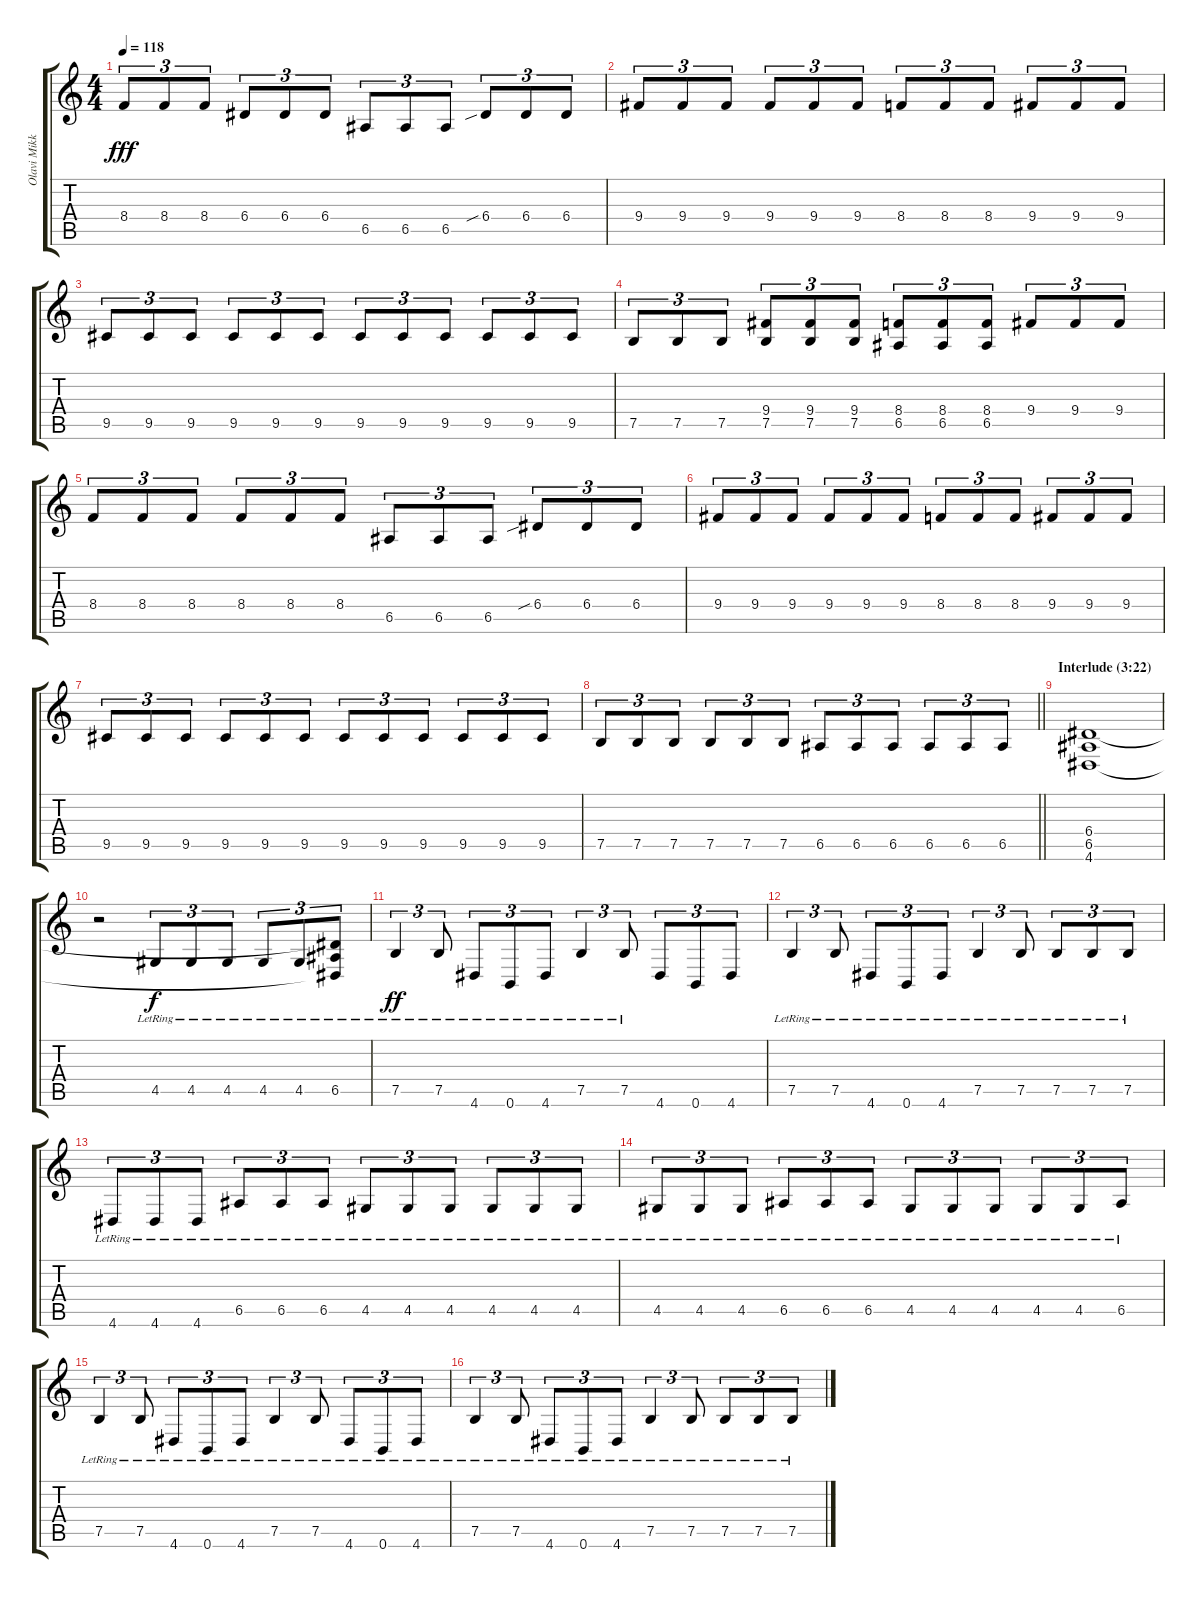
\track ("Olavi Mikkonen" "Olavi Mikk") {instrument distortionguitar}
\staff {score tabs}
\tuning (B3 Gb3 D3 A2 E2 B1) {hide}
\ts (4 4)
\tempo 118
\clef g2
\ks c
8.4.8{tu (3 2) dy fff} 8.4.8{tu (3 2)} 8.4.8{tu (3 2)} 6.4.8{tu (3 2)} 6.4.8{tu (3 2)} 6.4.8{tu (3 2)} 6.5.8{tu (3 2)} 6.5.8{tu (3 2)} 6.5.8{tu (3 2)} 6.4{sib}.8{tu (3 2)} 6.4.8{tu (3 2)} 6.4.8{tu (3 2)} |
9.4.8{tu (3 2)} 9.4.8{tu (3 2)} 9.4.8{tu (3 2)} 9.4.8{tu (3 2)} 9.4.8{tu (3 2)} 9.4.8{tu (3 2)} 8.4.8{tu (3 2)} 8.4.8{tu (3 2)} 8.4.8{tu (3 2)} 9.4.8{tu (3 2)} 9.4.8{tu (3 2)} 9.4.8{tu (3 2)} |
9.5.8{tu (3 2)} 9.5.8{tu (3 2)} 9.5.8{tu (3 2)} 9.5.8{tu (3 2)} 9.5.8{tu (3 2)} 9.5.8{tu (3 2)} 9.5.8{tu (3 2)} 9.5.8{tu (3 2)} 9.5.8{tu (3 2)} 9.5.8{tu (3 2)} 9.5.8{tu (3 2)} 9.5.8{tu (3 2)} |
7.5.8{tu (3 2)} 7.5.8{tu (3 2)} 7.5.8{tu (3 2)} (9.4 7.5).8{tu (3 2)} (9.4 7.5).8{tu (3 2)} (9.4 7.5).8{tu (3 2)} (8.4 6.5).8{tu (3 2)} (8.4 6.5).8{tu (3 2)} (8.4 6.5).8{tu (3 2)} 9.4.8{tu (3 2)} 9.4.8{tu (3 2)} 9.4.8{tu (3 2)} |
8.4.8{tu (3 2)} 8.4.8{tu (3 2)} 8.4.8{tu (3 2)} 8.4.8{tu (3 2)} 8.4.8{tu (3 2)} 8.4.8{tu (3 2)} 6.5.8{tu (3 2)} 6.5.8{tu (3 2)} 6.5.8{tu (3 2)} 6.4{sib}.8{tu (3 2)} 6.4.8{tu (3 2)} 6.4.8{tu (3 2)} |
9.4.8{tu (3 2)} 9.4.8{tu (3 2)} 9.4.8{tu (3 2)} 9.4.8{tu (3 2)} 9.4.8{tu (3 2)} 9.4.8{tu (3 2)} 8.4.8{tu (3 2)} 8.4.8{tu (3 2)} 8.4.8{tu (3 2)} 9.4.8{tu (3 2)} 9.4.8{tu (3 2)} 9.4.8{tu (3 2)} |
9.5.8{tu (3 2)} 9.5.8{tu (3 2)} 9.5.8{tu (3 2)} 9.5.8{tu (3 2)} 9.5.8{tu (3 2)} 9.5.8{tu (3 2)} 9.5.8{tu (3 2)} 9.5.8{tu (3 2)} 9.5.8{tu (3 2)} 9.5.8{tu (3 2)} 9.5.8{tu (3 2)} 9.5.8{tu (3 2)} |
\barLineRight lightlight
7.5.8{tu (3 2)} 7.5.8{tu (3 2)} 7.5.8{tu (3 2)} 7.5.8{tu (3 2)} 7.5.8{tu (3 2)} 7.5.8{tu (3 2)} 6.5.8{tu (3 2)} 6.5.8{tu (3 2)} 6.5.8{tu (3 2)} 6.5.8{tu (3 2)} 6.5.8{tu (3 2)} 6.5.8{tu (3 2)} |
\section ("" "Interlude (3:22)")
(6.4 6.5 4.6).1 |
r.2{volume 2} 4.5{lr}.8{tu (3 2) dy f volume 5} 4.5{lr}.8{tu (3 2)} 4.5{lr}.8{tu (3 2)} 4.5{lr}.8{tu (3 2)} 4.5{lr}.8{tu (3 2)} (6.4{t} 6.5{lr} 4.6{t}).8{tu (3 2)} |
7.5{lr}.4{tu (3 2) dy ff volume 5} 7.5{lr}.8{tu (3 2)} 4.6{lr}.8{tu (3 2)} 0.6{lr}.8{tu (3 2)} 4.6{lr}.8{tu (3 2)} 7.5{lr}.4{tu (3 2)} 7.5{lr}.8{tu (3 2)} 4.6.8{tu (3 2)} 0.6.8{tu (3 2)} 4.6.8{tu (3 2)} |
7.5{lr}.4{tu (3 2)} 7.5{lr}.8{tu (3 2)} 4.6{lr}.8{tu (3 2)} 0.6{lr}.8{tu (3 2)} 4.6{lr}.8{tu (3 2)} 7.5{lr}.4{tu (3 2)} 7.5{lr}.8{tu (3 2)} 7.5{lr}.8{tu (3 2)} 7.5{lr}.8{tu (3 2)} 7.5{lr}.8{tu (3 2)} |
4.6{lr}.8{tu (3 2) volume 5} 4.6{lr}.8{tu (3 2)} 4.6{lr}.8{tu (3 2)} 6.5{lr}.8{tu (3 2)} 6.5{lr}.8{tu (3 2)} 6.5{lr}.8{tu (3 2)} 4.5{lr}.8{tu (3 2)} 4.5{lr}.8{tu (3 2)} 4.5{lr}.8{tu (3 2)} 4.5{lr}.8{tu (3 2)} 4.5{lr}.8{tu (3 2)} 4.5{lr}.8{tu (3 2)} |
4.5{lr}.8{tu (3 2)} 4.5{lr}.8{tu (3 2)} 4.5{lr}.8{tu (3 2)} 6.5{lr}.8{tu (3 2)} 6.5{lr}.8{tu (3 2)} 6.5{lr}.8{tu (3 2)} 4.5{lr}.8{tu (3 2)} 4.5{lr}.8{tu (3 2)} 4.5{lr}.8{tu (3 2)} 4.5{lr}.8{tu (3 2)} 4.5{lr}.8{tu (3 2)} 6.5{lr}.8{tu (3 2)} |
7.5{lr}.4{tu (3 2)} 7.5{lr}.8{tu (3 2)} 4.6{lr}.8{tu (3 2)} 0.6{lr}.8{tu (3 2)} 4.6{lr}.8{tu (3 2)} 7.5{lr}.4{tu (3 2)} 7.5{lr}.8{tu (3 2)} 4.6{lr}.8{tu (3 2)} 0.6{lr}.8{tu (3 2)} 4.6{lr}.8{tu (3 2)} |
7.5{lr}.4{tu (3 2)} 7.5{lr}.8{tu (3 2)} 4.6{lr}.8{tu (3 2)} 0.6{lr}.8{tu (3 2)} 4.6{lr}.8{tu (3 2)} 7.5{lr}.4{tu (3 2)} 7.5{lr}.8{tu (3 2)} 7.5{lr}.8{tu (3 2)} 7.5{lr}.8{tu (3 2)} 7.5{lr}.8{tu (3 2)}
